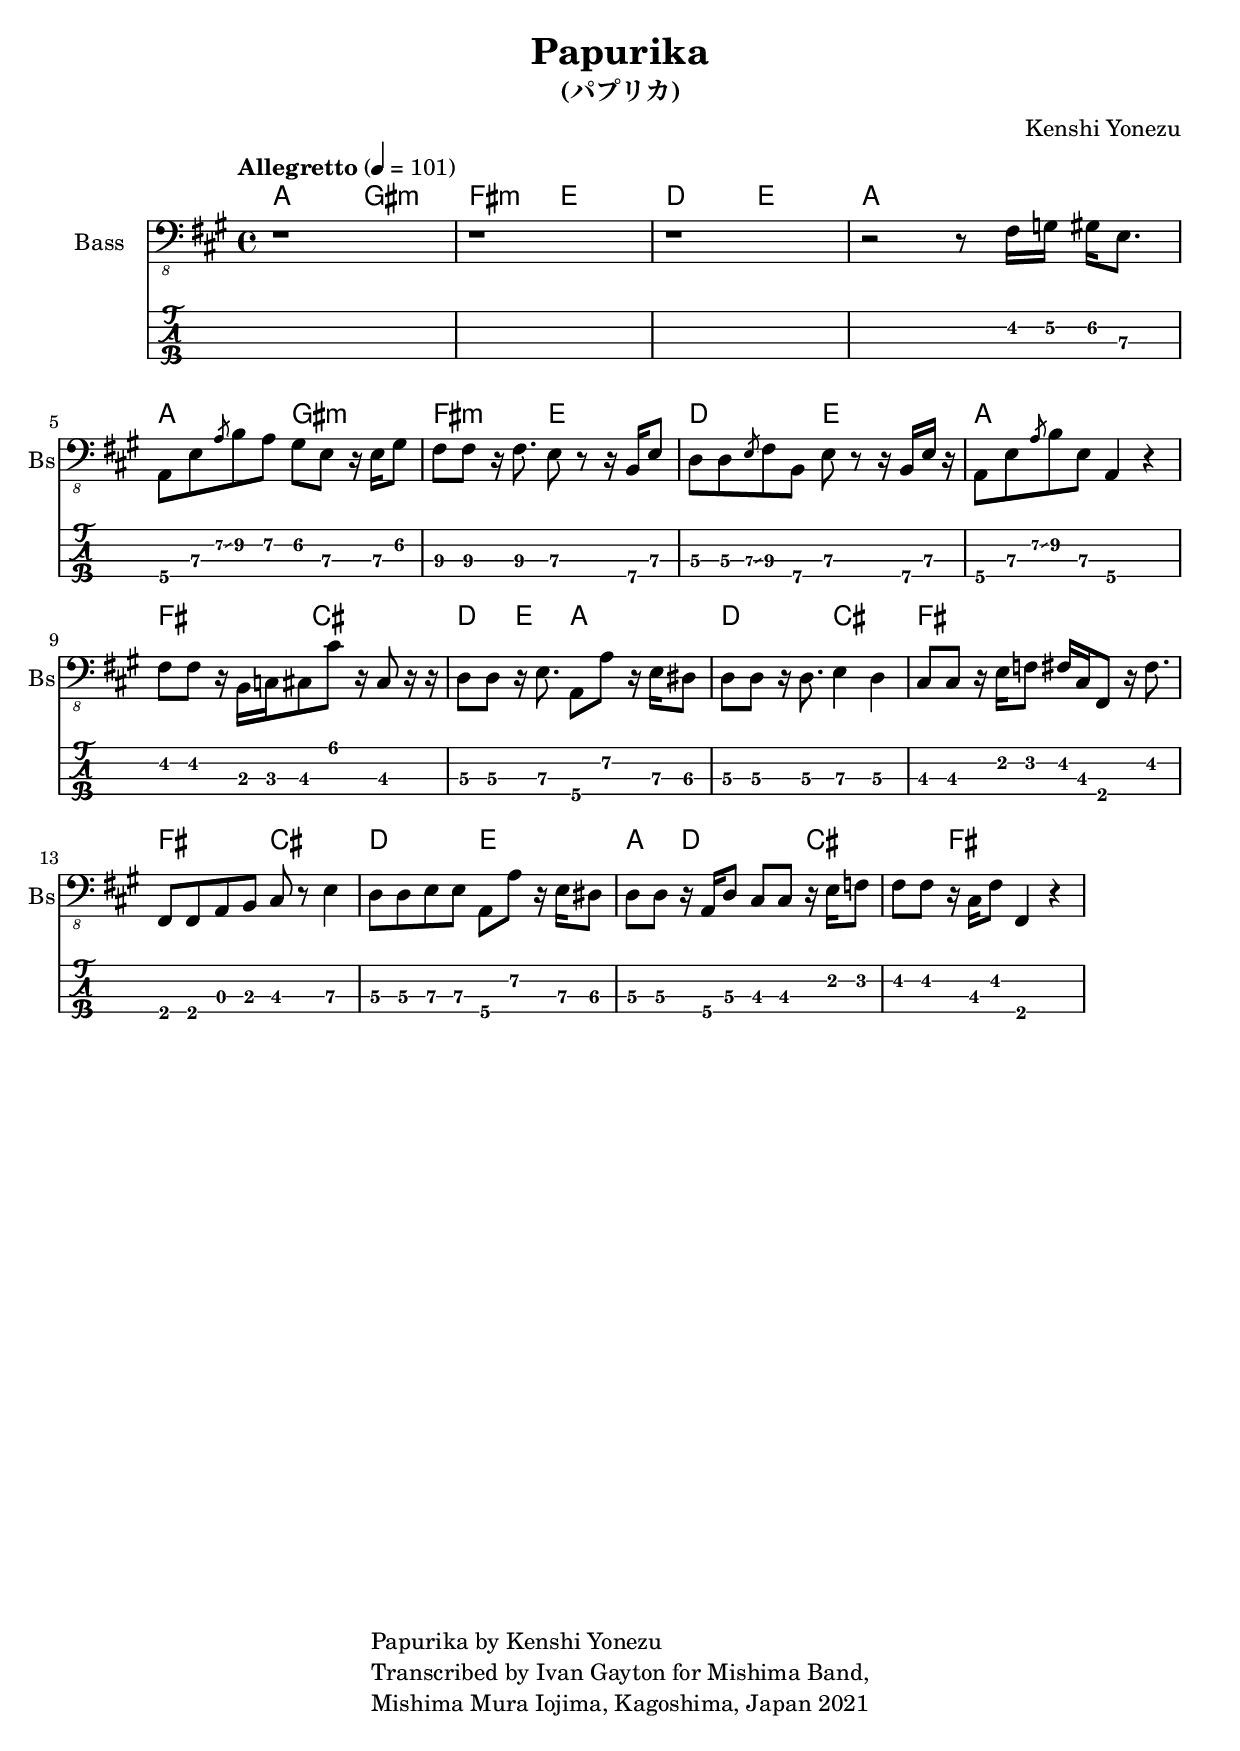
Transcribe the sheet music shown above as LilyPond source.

\version "2.18.2"

\header {
  title = "Papurika"
  subtitle = "(パプリカ)"
  composer = "Kenshi Yonezu"
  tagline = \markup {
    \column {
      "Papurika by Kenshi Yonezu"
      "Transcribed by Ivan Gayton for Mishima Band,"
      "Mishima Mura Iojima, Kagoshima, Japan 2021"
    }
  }
}

compchords = \new ChordNames \chordmode {
  %\set chordChanges = ##t % if no change, don't show
  a2 gis:m fis:m e d e a1 \break
  a2 gis:m fis:m e d e a1 \break
  fis2 cis d4 e a2 d cis fis1 \break
  fis2 cis d e a4 d2 cis fis1
}

% Bass
bass_intro = \relative {
  r1 r1 r1 
  r2 r8 fis,16 g\2 gis\2 e8.\3
}
bass_verse = \relative {
  a,,8\4 e'\3 \slashedGrace { a\2\glissando } b\2 a\2 gis\2 e\3 r16 e\3 gis8\2 |
  fis8\3 fis\3 r16 fis8.\3 e8\3 r r16 b\4 e8\3 |
  d8\3 d\3 \slashedGrace { e\3\glissando } fis\3 b,\4 e\3 r8 r16 b\4 e\3 r |
  a,8\4 e'\3 \slashedGrace { a\2\glissando } b\2 e,\3 a,4\4 r4 | 
}
bass_bridge = \relative {
  fis,8 fis r16 b,16 c cis8 cis' r16 cis,8 r16 r16 
  d8\3 d\3 r16 e8.\3 a,8\4 a'\2 r16 e\3 dis8\3 |
  d8\3 d\3 r16 d8.\3 e4\3 d\3 |
  cis8\3 cis\3 r16 e16\2 f8\2 fis16\2 cis\3 fis,8\4 r16 fis'8.\2 |
  fis,8 fis a b cis r8 e4\3 |
  d8\3 d\3 e\3 e\3 a,\4 a'\2 r16 e16\3 dis8\3 |
  d8\3 d\3 r16 a16\4 d8\3 cis8 cis r16 e16 f8 |
  fis8 fis r16 cis16 fis8 fis,4 r4 |
}
bass_line = {
  \bass_intro
  \bass_verse
  \bass_bridge
}

  
bassstaff = \new Staff \with {
  instrumentName = "Bass" shortInstrumentName = "Bs"
} 
    <<
      \tempo "Allegretto" 4 = 101
      \new Voice {
        \omit Voice.StringNumber
        \clef "bass_8"
        \key a \major
        \bass_line
      }
    >>

basstabstaff = \new TabStaff \with {
  stringTunings = #bass-tuning
}{
  %\bar ".|:"
  \bass_line
}

\score {
  <<
    \compchords 
    \bassstaff
    \basstabstaff
  >>
  \layout { 
    \context { \Staff \RemoveEmptyStaves }
    \override Score.TimeSignature.
    break-visibility = #all-invisible
  }
}

\score {
  \unfoldRepeats {
    \bassstaff
  }
  \midi { }
}

